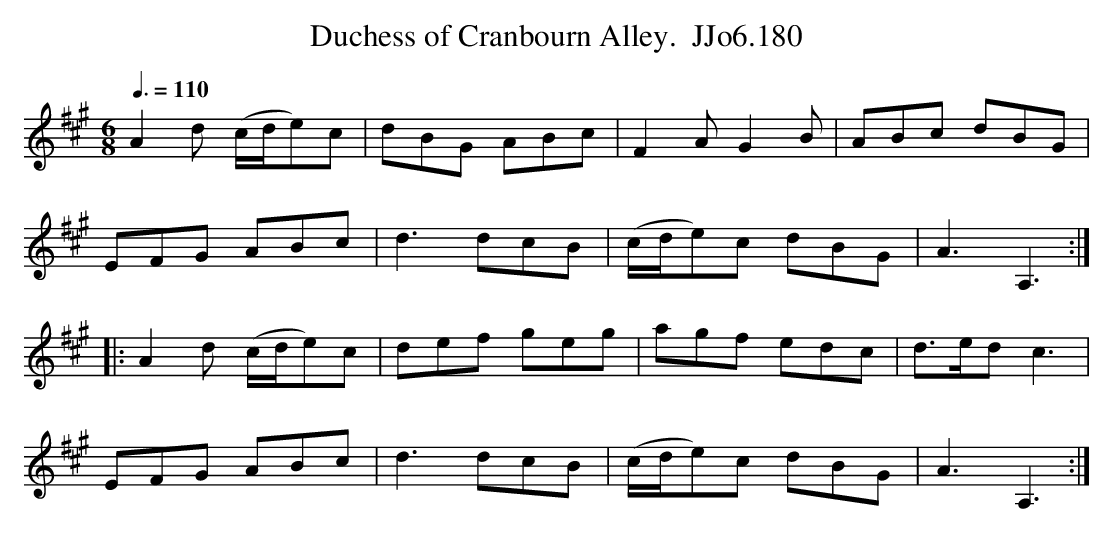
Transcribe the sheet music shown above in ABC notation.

X:1
T:Duchess of Cranbourn Alley.  JJo6.180
M:6/8
L:1/8
Q:3/8=110
K:A
A2d (c/d/e)c|dBG ABc|F2A G2B|ABc dBG|
EFG ABc|d3 dcB|(c/d/e)c dBG|A3 A,3 :|
|:A2d (c/d/e)c|def geg|agf edc|d>ed c3 |
EFG ABc|d3 dcB|(c/d/e)c dBG|A3 A,3 :|
